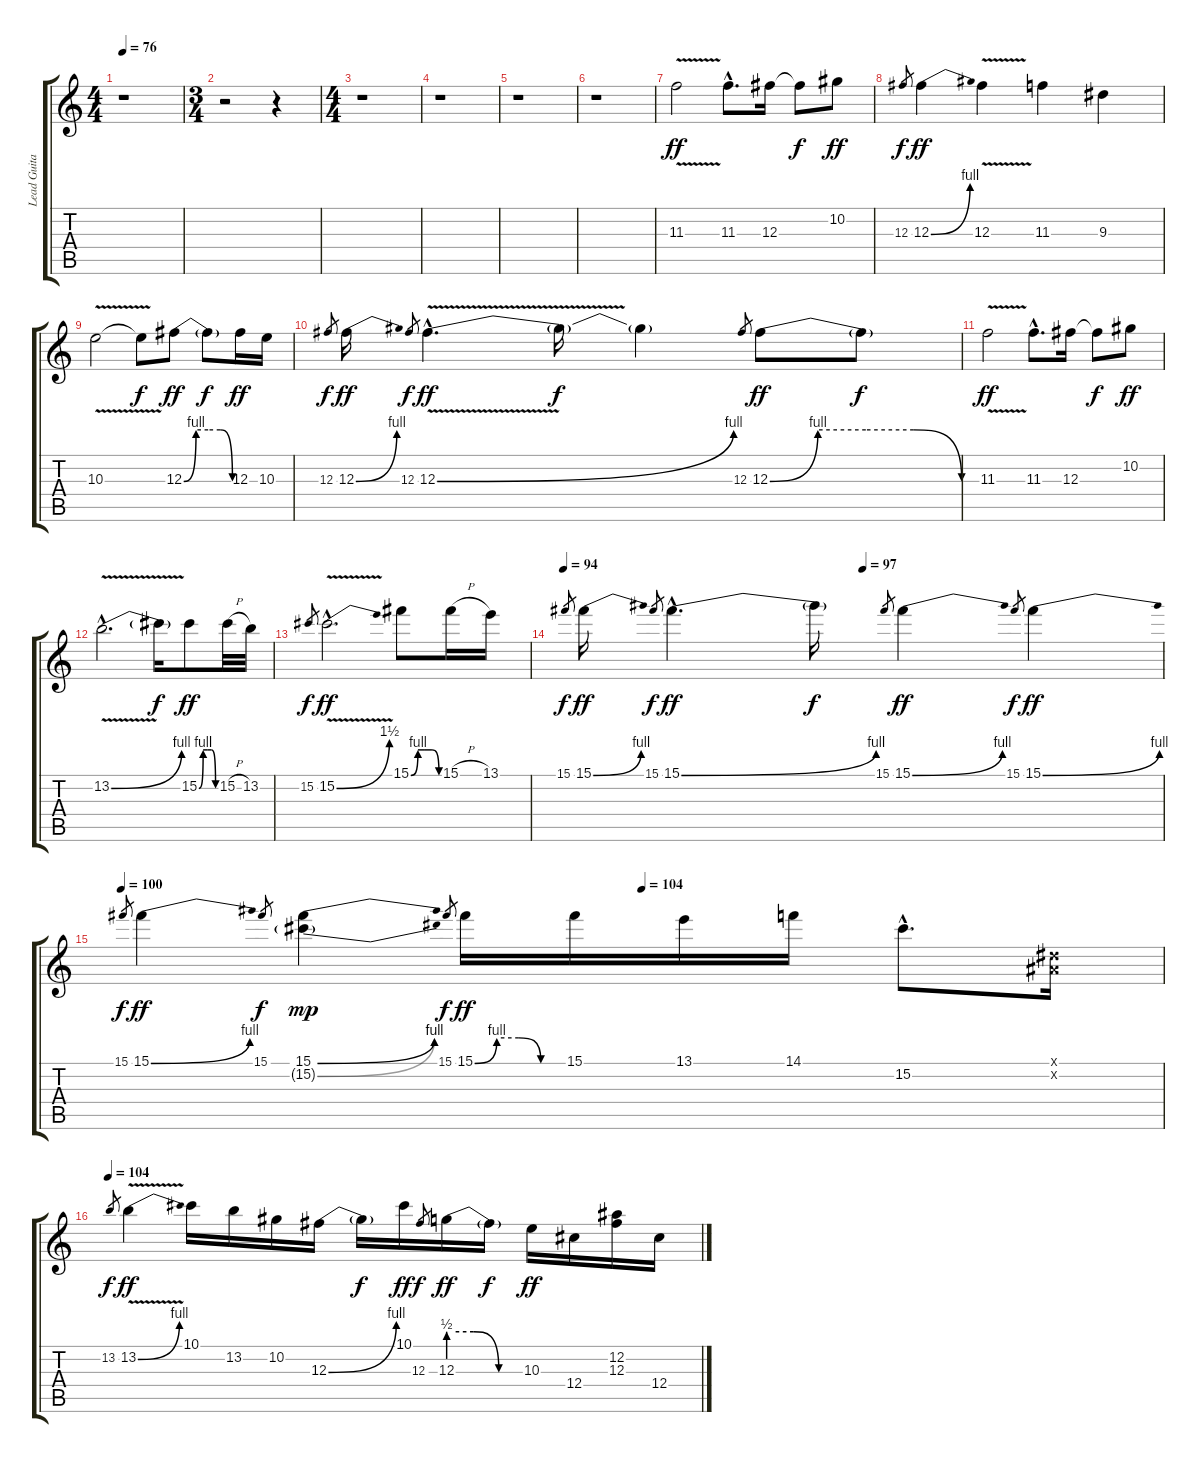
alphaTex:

\track ("Lead Guitar" "Lead Guita") {instrument overdrivenguitar}
\staff {score tabs}
\tuning (Eb4 Bb3 Gb3 Db3 Ab2 Eb2) {hide}
\ts (4 4)
\tempo 76
\clef g2
\ks c
r.1{dy f} |
\ts (3 4)
r.2 r.4 |
\ts (4 4)
r.1 |
r.1 |
r.1 |
r.1 |
11.3{v}.2{dy ff} 11.3{hac}.8{d} 12.3.16 12.3{t}.8{dy f} 10.2.8{dy ff} |
12.3.8{gr dy f} 12.3{be (bend 0 0 60 4)}.4{dy ff} 12.3{v}.4 11.3.4 9.3.4 |
10.3{v}.2 10.3{t}.8{dy f} 12.3{be (custom 0 0 15 4 30 4 45 4 60 0)}.8{dy ff} 12.3{t}.8{dy f} 12.3.16{dy ff} 10.3.16 |
12.3.8{gr dy f} 12.3{be (bend 0 0 60 4)}.16{dy ff} 12.3.8{gr dy f} 12.3{be (bend 0 0 60 4) v hac}.4{d dy ff} 12.3{t}.16{dy f} 12.3{t}.4 12.3.8{gr} 12.3{be (custom 0 0 15 4 30 4 45 4 60 0)}.8{dy ff} 12.3{t}.8{dy f} |
11.3{v}.2{dy ff} 11.3{hac}.8{d} 12.3.16 12.3{t}.8{dy f} 10.2.8{dy ff} |
13.2{be (bend 0 0 60 4) v hac}.2{d} 13.2{t}.16{dy f} 15.2{be (custom 0 0 15 4 30 4 45 4 60 0)}.8{dy ff} 15.2{h}.32 13.2.32 |
15.2.8{gr dy f} 15.2{be (bend 0 0 60 6) v hac}.2{d dy ff} 15.1{be (custom 0 0 15 4 30 4 45 4 60 0)}.8 15.1{h}.16 13.1.16 |
\tempo 94
\tempo (97 0.5)
15.1.8{gr dy f} 15.1{be (bend 0 0 60 4)}.16{dy ff} 15.1.8{gr dy f} 15.1{be (bend 0 0 60 4) hac}.4{d dy ff} 15.1{t}.16{dy f} 15.1.8{gr} 15.1{be (bend 0 0 60 4)}.4{dy ff} 15.1.8{gr dy f} 15.1{be (bend 0 0 60 4)}.4{dy ff} |
\tempo 100
\tempo (104 0.5)
15.1.8{gr dy f} 15.1{be (bend 0 0 60 4)}.4{dy ff} 15.1.8{gr dy f} (15.1{be (bend 0 0 60 4)} 15.2{be (bend 0 0 60 4) g}).4{dy mp} 15.1.8{gr dy f} 15.1{be (custom 0 0 15 4 30 4 45 0 60 0)}.16{dy ff} 15.1.16 13.1.16 14.1.16 15.2{hac}.8{d} (0.1{x} 0.2{x}).16 |
\tempo 104
13.2.8{gr dy f} 13.2{be (bend 0 0 60 4) v}.4{dy ff} 10.1.16 13.2.16 10.2.16 12.3{be (bend 0 0 60 4)}.16 12.3{t}.16{dy f} 10.1.16{dy ff} 12.3.8{gr dy f} 12.3{be (custom 0 2 20 2 40 0 60 0)}.16{dy ff} 12.3{t}.16{dy f} 10.3.16{dy ff} 12.4.16 (12.2 12.3).16 12.4.16
